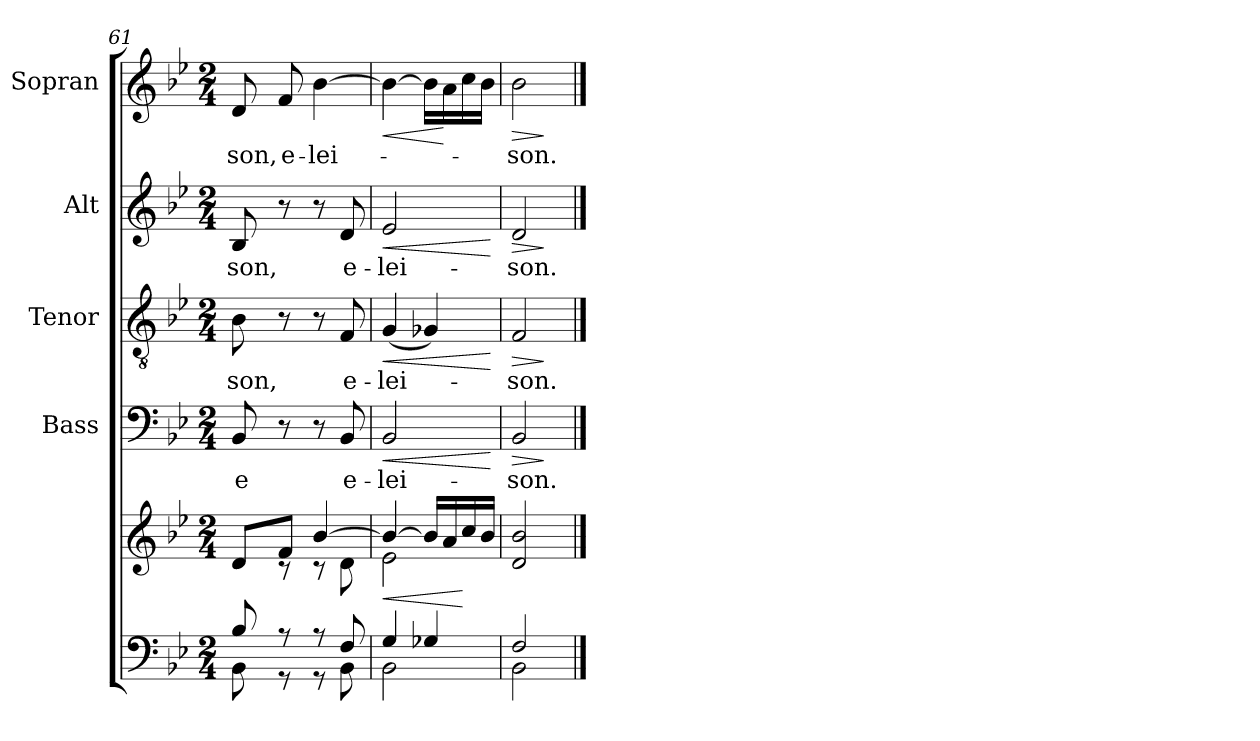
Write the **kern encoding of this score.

**kern	**kern	**dynam	**kern	**text	**dynam	**kern	**text	**dynam	**kern	**text	**dynam	**kern	**text	**dynam
*part5	*part5	*part5	*part4	*part4	*part4	*part3	*part3	*part3	*part2	*part2	*part2	*part1	*part1	*part1
*staff6	*staff5	*staff5/6	*staff4	*staff4	*staff4	*staff3	*staff3	*staff3	*staff2	*staff2	*staff2	*staff1	*staff1	*staff1
*	*	*	*I"Bass	*	*	*I"Tenor	*	*	*I"Alt	*	*	*I"Sopran	*	*
*	*	*	*I'B.	*	*	*I'T.	*	*	*I'A.	*	*	*I'S.	*	*
*clefF4	*clefG2	*	*clefF4	*	*	*clefGv2	*	*	*clefG2	*	*	*clefG2	*	*
*k[b-e-]	*k[b-e-]	*	*k[b-e-]	*	*	*k[b-e-]	*	*	*k[b-e-]	*	*	*k[b-e-]	*	*
*B-:	*B-:	*	*B-:	*	*	*B-:	*	*	*B-:	*	*	*B-:	*	*
*M2/4	*M2/4	*	*M2/4	*	*	*M2/4	*	*	*M2/4	*	*	*M2/4	*	*
=61	=61	=61	=61	=61	=61	=61	=61	=61	=61	=61	=61	=61	=61	=61
*^	*^	*	*	*	*	*	*	*	*	*	*	*	*	*
!	!	!	!	!	!	!LO:LY:b	!	!	!LO:LY:b	!	!	!LO:LY:b	!	!	!LO:LY:b	!
8B-/	8BB-\	8d/L	8ryy	.	8BB-/	-e	.	8B-\	-son,	.	8B-/	-son,	.	8d/	-son,	.
!	!	!	!	!	!	!	!	!	!	!	!	!	!	!	!LO:LY:b	!
8r	8r	8f/J	8rc	.	8r	.	.	8r	.	.	8r	.	.	8f/	e-	.
!	!	!	!	!	!	!	!	!	!	!	!	!	!	!	!LO:LY:b	!
8r	8r	[>4b-/	8rc	.	8r	.	.	8r	.	.	8r	.	.	[4b-\	-lei-	.
!	!	!	!	!	!	!LO:LY:b	!	!	!LO:LY:b	!	!	!LO:LY:b	!	!	!	!
8F/	8BB-\	.	8d\	.	8BB-/	e-	.	8F/	e-	.	8d/	e-	.	.	.	.
=62	=62	=62	=62	=62	=62	=62	=62	=62	=62	=62	=62	=62	=62	=62	=62	=62
!	!	!	!	!LO:HP:b	!	!LO:LY:b	!LO:HP:b	!	!LO:LY:b	!LO:HP:b	!	!LO:LY:b	!LO:HP:b	!	!	!LO:HP:b
4G/	2BB-\	4b-/_	2e-\	<	2BB-/	-lei-	<	(<4G/	-lei-	<	2e-/	-lei-	<	4b-\_	.	<
4G-X/	.	16b-/LL]	.	.	.	.	.	4G-X/)	.	.	.	.	.	16b-\LL]	.	.
.	.	16a/	.	.	.	.	.	.	.	.	.	.	.	16a\	.	[
.	.	16cc/	.	[	.	.	.	.	.	.	.	.	.	16cc\	.	.
.	.	16b-/JJ	.	.	.	.	.	.	.	.	.	.	.	16b-\JJ	.	.
*v	*v	*	*	*	*	*	*	*	*	*	*	*	*	*	*	*
*	*v	*v	*	*	*	*	*	*	*	*	*	*	*	*	*
.	.	.	.	.	[	.	.	[	.	.	[	.	.	.
=63	=63	=63	=63	=63	=63	=63	=63	=63	=63	=63	=63	=63	=63	=63
*^	*	*	*	*	*	*	*	*	*	*	*	*	*	*
!	!	!	!	!	!LO:LY:b	!LO:HP:b	!	!LO:LY:b	!LO:HP:b	!	!LO:LY:b	!LO:HP:b	!	!LO:LY:b	!LO:HP:b
2F/	2BB-\	2d/ 2b-/	.	2BB-/	-son.	>	2F/	-son.	>	2d/	-son.	>	2b-\	-son.	>
*v	*v	*	*	*	*	*	*	*	*	*	*	*	*	*	*
.	.	.	.	.	]	.	.	]	.	.	]	.	.	]
==	==	==	==	==	==	==	==	==	==	==	==	==	==	==
*-	*-	*-	*-	*-	*-	*-	*-	*-	*-	*-	*-	*-	*-	*-
